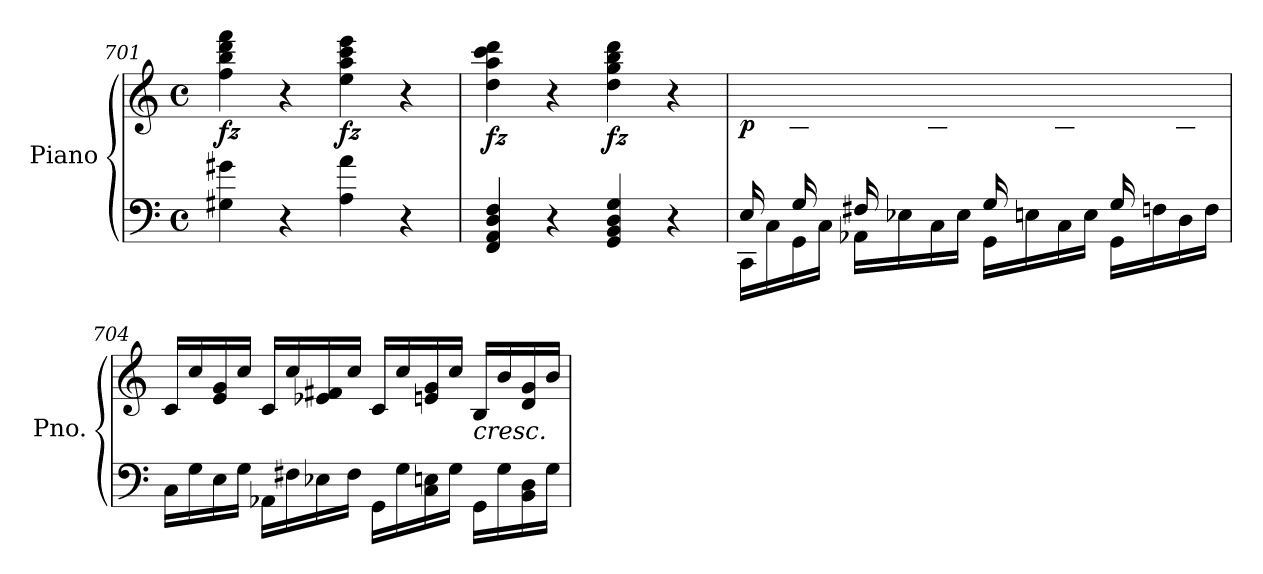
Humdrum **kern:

**kern	**kern	**dynam
*part1	*part1	*part1
*staff2	*staff1	*staff1/2
*I"Piano	*	*
*I'Pno.	*	*
*clefF4	*clefG2	*
*k[]	*k[]	*
*M4/4	*M4/4	*
*met(c)	*met(c)	*
=701	=701	=701
!	!	!LO:DY:b
4G#X\ 4g#X\	4ff\ 4bb\ 4ddd\ 4fff\	fz
4r	4r	.
!	!	!LO:DY:b
4A\ 4a\	4ee\ 4aa\ 4ccc\ 4eee\	fz
4r	4r	.
=702	=702	=702
!	!	!LO:DY:b
4FF/ 4AA/ 4D/ 4F/	4dd\ 4aa\ 4ccc\ 4ddd\	fz
4r	4r	.
!	!	!LO:DY:b
4GG/ 4BB/ 4D/ 4G/	4dd\ 4gg\ 4bb\ 4ddd\	fz
4r	4r	.
!!LO:LB:g=z
=703	=703	=703
*^	*	*
*	*^	*	*
!	!	!	!	!LO:DY:b
16E/LL	16CC\LL	8ryy	16ryy	p
8.ryy	16C\	.	16e/	.
.	16GG\	16G/	16c/	.
.	16C\JJ	2ryy	16e/JJ	.
16F#X/LL	16AA-X\LL	.	16ryy	.
8.ryy	16E-X\	.	16f#X/	.
.	16C\	.	16c/ 16e-X/	.
.	16E-\JJ	.	16f#/JJ	.
16G/LL	16GG\LL	.	16ryy	.
8.ryy	16En\	.	16g/	.
.	16C\	.	16c/ 16en/	.
.	16E\JJ	4ryy	16g/JJ	.
16G/LL	16GG\LL	.	16ryy	.
8.ryy	16Fn\	.	16g/	.
.	16D\	.	16B/ 16d/	.
.	16F\JJ	16ryy	16g/JJ	.
*v	*v	*v	*	*
=704	=704	=704
16C\LL	16c/LL	.
16G\	16cc/	.
16E\	16e/ 16g/	.
16G\JJ	16cc/JJ	.
16AA-X\LL	16c/LL	.
16F#X\	16cc/	.
16E-X\	16e-X/ 16f#X/	.
16F#\JJ	16cc/JJ	.
16GG\LL	16c/LL	.
16G\	16cc/	.
16C\ 16En\	16en/ 16g/	.
16G\JJ	16cc/JJ	.
!	!LO:TX:b:i:t=cresc.	!
16GG\LL	16B/LL	.
16G\	16b/	.
16BB\ 16D\	16d/ 16g/	.
16G\JJ	16b/JJ	.
=	=	=
*-	*-	*-
